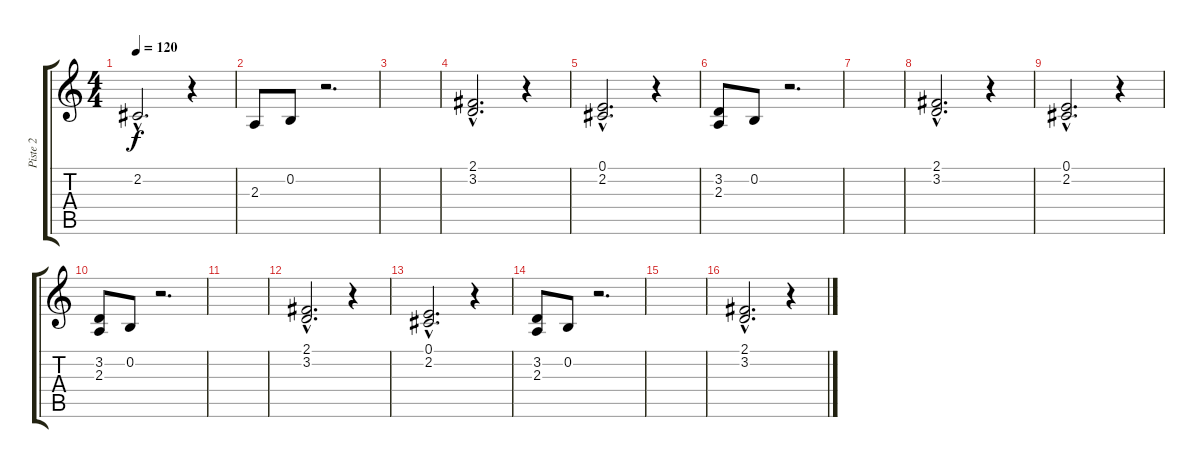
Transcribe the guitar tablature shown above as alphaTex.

\track ("Piste 2" "Piste 2") {instrument lead3calliope}
\staff {score tabs}
\tuning (E4 B3 G3 D3 A2 E2) {hide}
\ts (4 4)
\tempo 120
\clef g2
\ks c
2.2{hac}.2{d dy f} r.4 |
2.3.8 0.2.8 r.2{d} |
|
(2.1{hac} 3.2{hac}).2{d} r.4 |
(0.1{hac} 2.2{hac}).2{d} r.4 |
(3.2 2.3).8 0.2.8 r.2{d} |
|
(2.1{hac} 3.2{hac}).2{d} r.4 |
(0.1{hac} 2.2{hac}).2{d} r.4 |
(3.2 2.3).8 0.2.8 r.2{d} |
|
(2.1{hac} 3.2{hac}).2{d} r.4 |
(0.1{hac} 2.2{hac}).2{d} r.4 |
(3.2 2.3).8 0.2.8 r.2{d} |
|
(2.1{hac} 3.2{hac}).2{d} r.4
